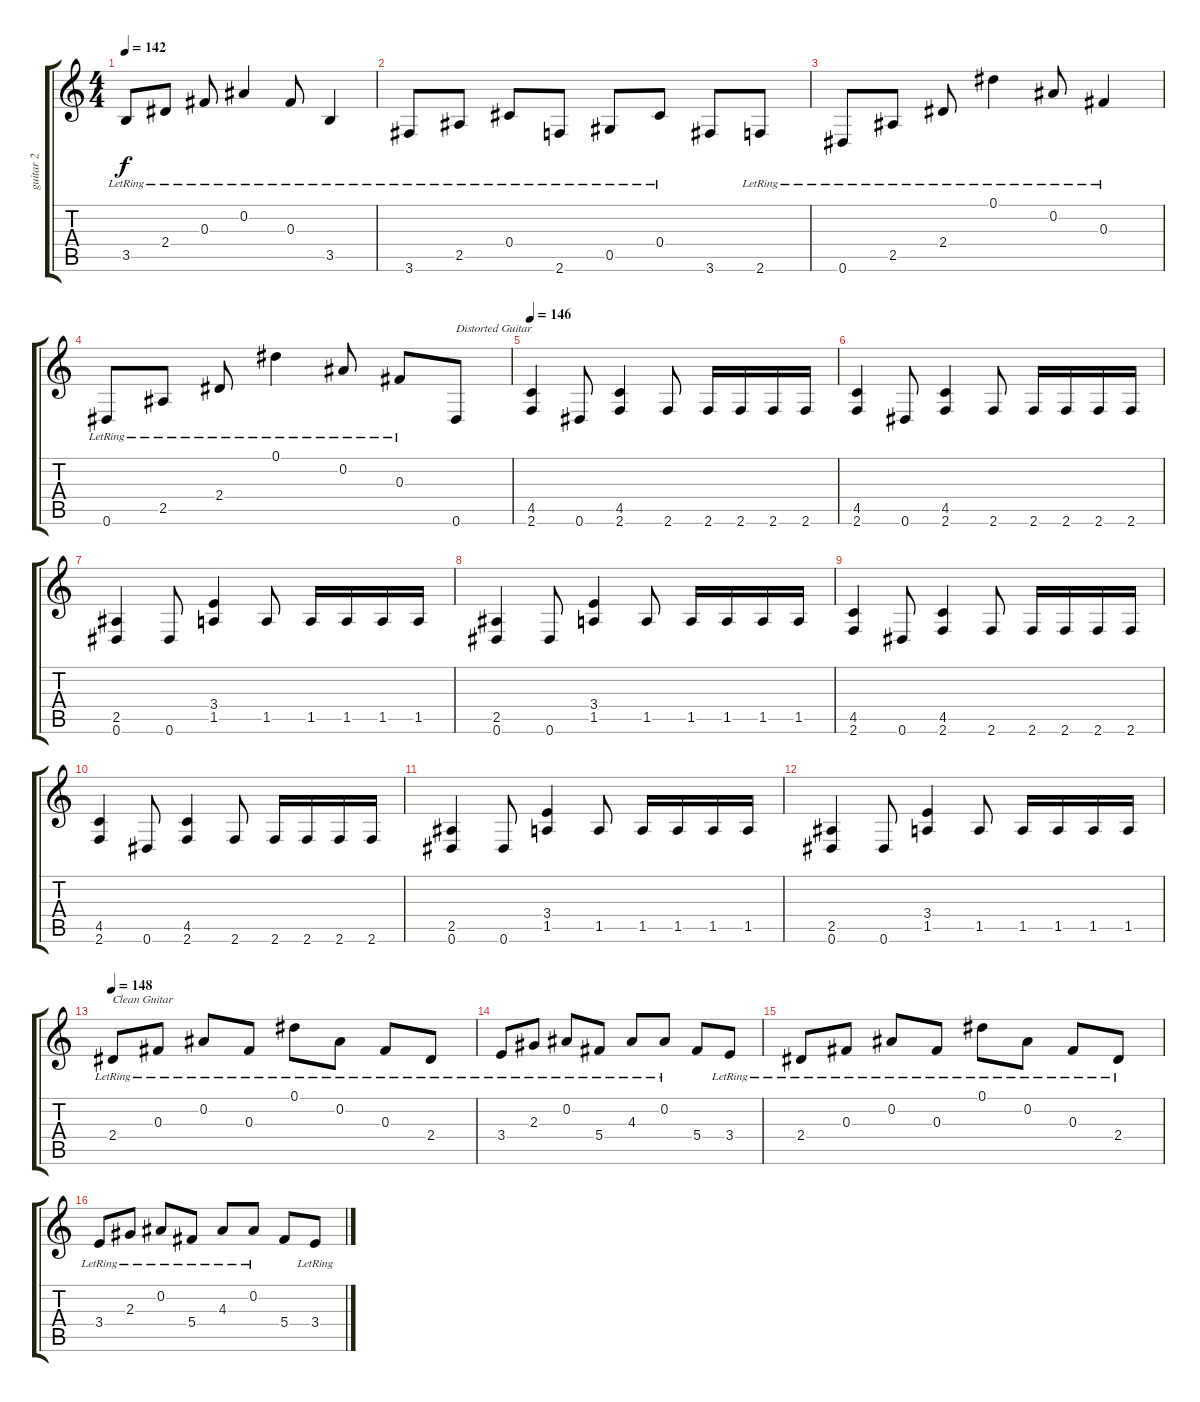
\track ("guitar 2" "guitar 2") {solo instrument distortionguitar}
\staff {score tabs}
\tuning (Eb4 Bb3 Gb3 Db3 Ab2 Eb2) {hide}
\ts (4 4)
\tempo 142
\clef g2
\ks c
3.5{lr}.8{dy f} 2.4{lr}.8 0.3{lr}.8 0.2{lr}.4 0.3{lr}.8 3.5{lr}.4 |
3.6{lr}.8 2.5{lr}.8 0.4{lr}.8 2.6{lr}.8 0.5{lr}.8 0.4{lr}.8 3.6.8 2.6{lr}.8 |
0.6{lr}.8 2.5{lr}.8 2.4{lr}.8 0.1{lr}.4 0.2{lr}.8 0.3{lr}.4 |
0.6{lr}.8 2.5{lr}.8 2.4{lr}.8 0.1{lr}.4 0.2{lr}.8 0.3{lr}.8 0.6.8{txt "Distorted Guitar" instrument distortionguitar} |
\tempo 146
(4.5 2.6).4 0.6.8 (4.5 2.6).4 2.6.8 2.6.16 2.6.16 2.6.16 2.6.16 |
(4.5 2.6).4 0.6.8 (4.5 2.6).4 2.6.8 2.6.16 2.6.16 2.6.16 2.6.16 |
(2.5 0.6).4 0.6.8 (3.4 1.5).4 1.5.8 1.5.16 1.5.16 1.5.16 1.5.16 |
(2.5 0.6).4 0.6.8 (3.4 1.5).4 1.5.8 1.5.16 1.5.16 1.5.16 1.5.16 |
(4.5 2.6).4 0.6.8 (4.5 2.6).4 2.6.8 2.6.16 2.6.16 2.6.16 2.6.16 |
(4.5 2.6).4 0.6.8 (4.5 2.6).4 2.6.8 2.6.16 2.6.16 2.6.16 2.6.16 |
(2.5 0.6).4 0.6.8 (3.4 1.5).4 1.5.8 1.5.16 1.5.16 1.5.16 1.5.16 |
(2.5 0.6).4 0.6.8 (3.4 1.5).4 1.5.8 1.5.16 1.5.16 1.5.16 1.5.16 |
\tempo 148
2.4{lr}.8{txt "Clean Guitar" instrument acousticguitarsteel} 0.3{lr}.8 0.2{lr}.8 0.3{lr}.8 0.1{lr}.8 0.2{lr}.8 0.3{lr}.8 2.4{lr}.8 |
3.4{lr}.8 2.3{lr}.8 0.2{lr}.8 5.4{lr}.8 4.3{lr}.8 0.2{lr}.8 5.4.8 3.4{lr}.8 |
2.4{lr}.8 0.3{lr}.8 0.2{lr}.8 0.3{lr}.8 0.1{lr}.8 0.2{lr}.8 0.3{lr}.8 2.4{lr}.8 |
3.4{lr}.8 2.3{lr}.8 0.2{lr}.8 5.4{lr}.8 4.3{lr}.8 0.2{lr}.8 5.4.8 3.4{lr}.8
